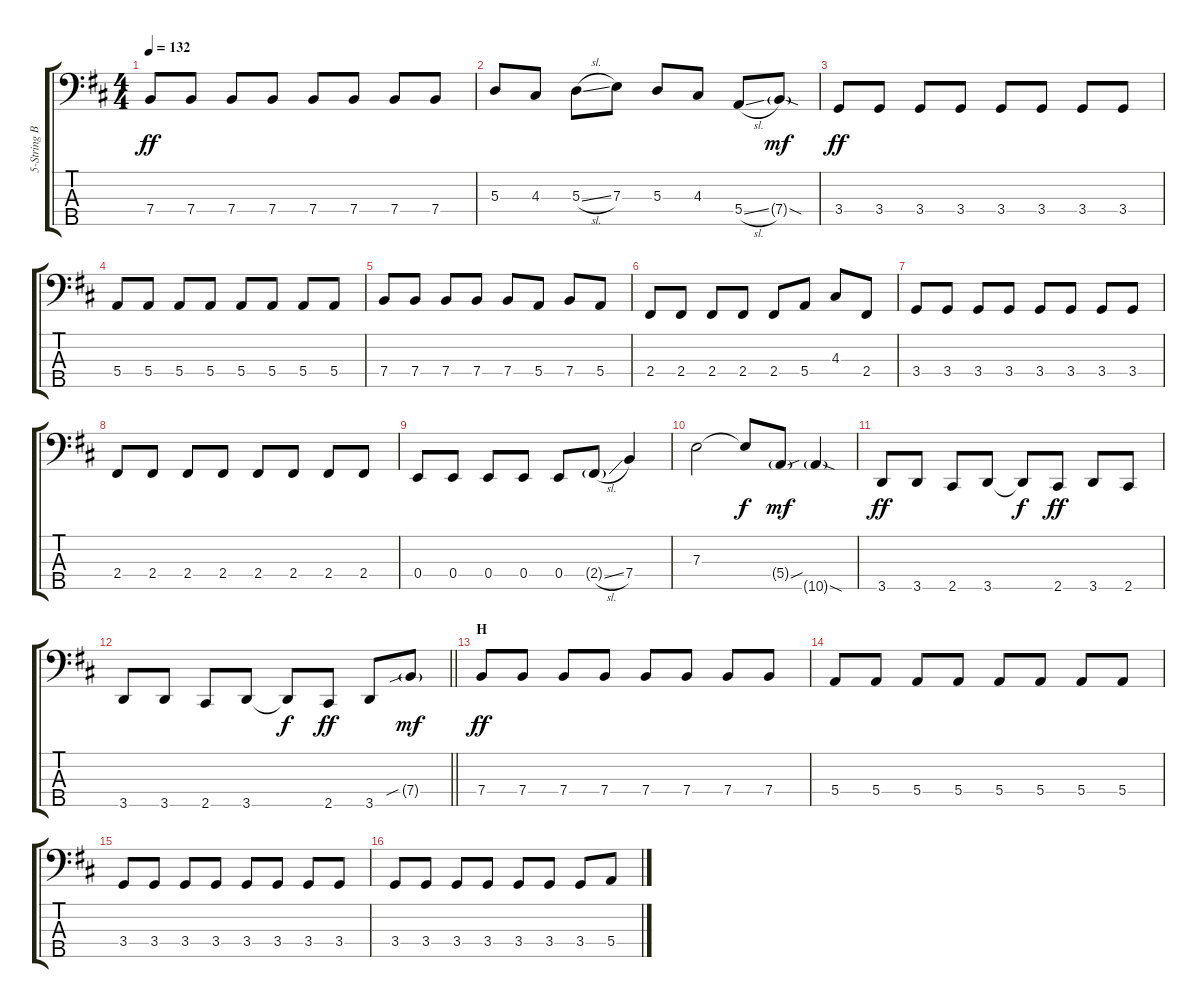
\track ("5-String Bass" "5-String B") {instrument electricbasspick}
\staff {score tabs}
\tuning (G2 D2 A1 E1 B0) {hide}
\ts (4 4)
\tempo 132
\clef f4
\ks d
7.4.8{dy ff} 7.4.8 7.4.8 7.4.8 7.4.8 7.4.8 7.4.8 7.4.8 |
5.3.8 4.3.8 5.3{sl}.8 7.3.8 5.3.8 4.3.8 5.4{sl}.8 7.4{sod g}.8{dy mf} |
3.4.8{dy ff} 3.4.8 3.4.8 3.4.8 3.4.8 3.4.8 3.4.8 3.4.8 |
5.4.8 5.4.8 5.4.8 5.4.8 5.4.8 5.4.8 5.4.8 5.4.8 |
7.4.8 7.4.8 7.4.8 7.4.8 7.4.8 5.4.8 7.4.8 5.4.8 |
2.4.8 2.4.8 2.4.8 2.4.8 2.4.8 5.4.8 4.3.8 2.4.8 |
3.4.8 3.4.8 3.4.8 3.4.8 3.4.8 3.4.8 3.4.8 3.4.8 |
2.4.8 2.4.8 2.4.8 2.4.8 2.4.8 2.4.8 2.4.8 2.4.8 |
0.4.8 0.4.8 0.4.8 0.4.8 0.4.8 2.4{sl g}.8 7.4.4 |
7.3.2 7.3{t}.8{dy f} 5.4{sou g}.8{dy mf} 10.5{sod g}.4 |
3.5.8{dy ff} 3.5.8 2.5.8 3.5.8 3.5{t}.8{dy f} 2.5.8{dy ff} 3.5.8 2.5.8 |
\barLineRight lightlight
3.5.8 3.5.8 2.5.8 3.5.8 3.5{t}.8{dy f} 2.5.8{dy ff} 3.5.8 7.4{sib g}.8{dy mf} |
\section ("" "H")
7.4.8{dy ff} 7.4.8 7.4.8 7.4.8 7.4.8 7.4.8 7.4.8 7.4.8 |
5.4.8 5.4.8 5.4.8 5.4.8 5.4.8 5.4.8 5.4.8 5.4.8 |
3.4.8 3.4.8 3.4.8 3.4.8 3.4.8 3.4.8 3.4.8 3.4.8 |
3.4.8 3.4.8 3.4.8 3.4.8 3.4.8 3.4.8 3.4.8 5.4.8
